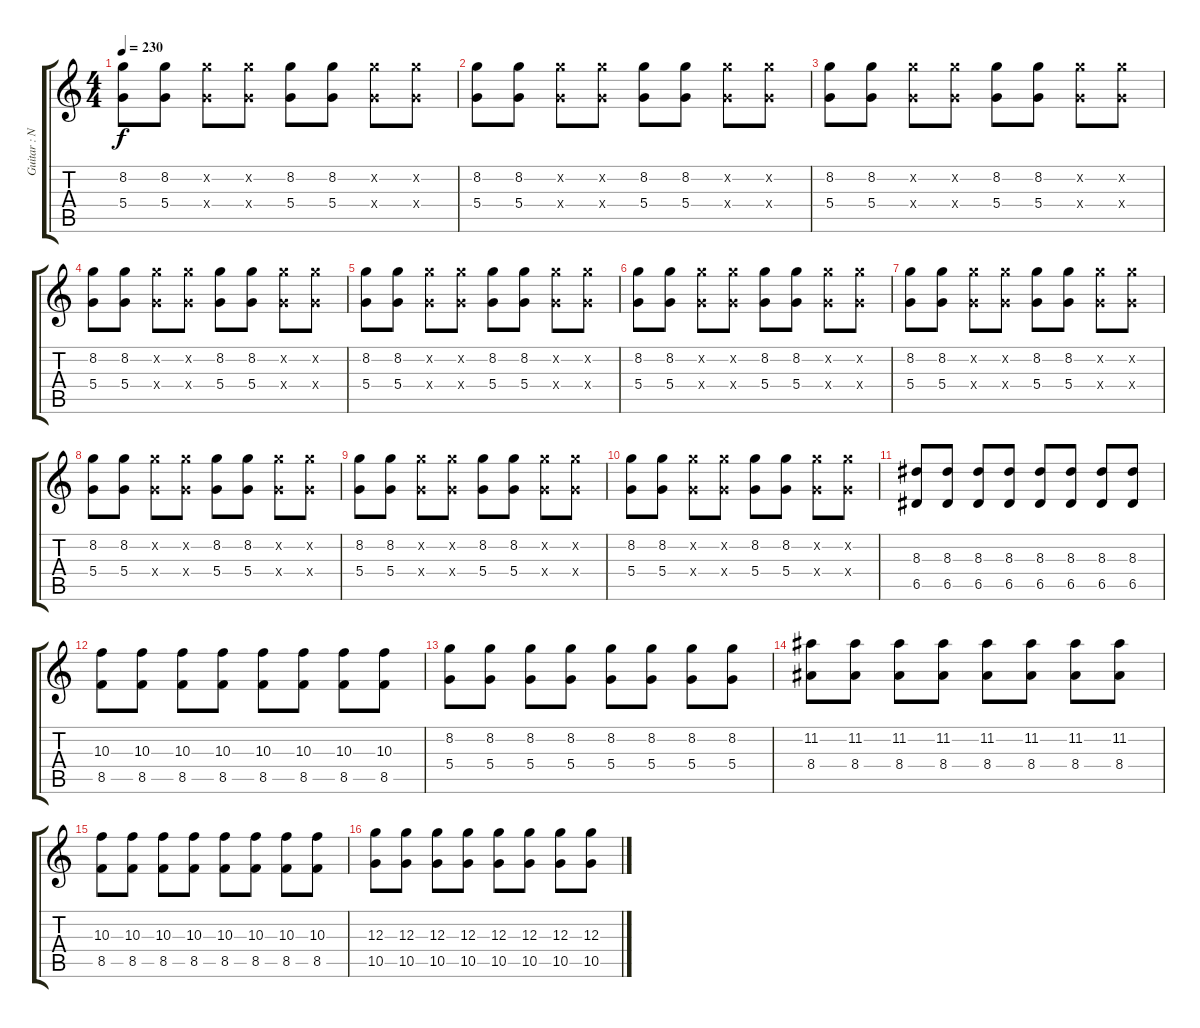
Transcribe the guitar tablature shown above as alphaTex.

\track ("Guitar : Nakano Azusa - Nyan" "Guitar : N") {instrument overdrivenguitar}
\staff {score tabs}
\tuning (E4 B3 G3 D3 A2 E2) {hide}
\ts (4 4)
\tempo 230
\clef g2
\ks c
(8.2 5.4).8{dy f} (8.2 5.4).8 (8.2{x} 5.4{x}).8 (8.2{x} 5.4{x}).8 (8.2 5.4).8 (8.2 5.4).8 (8.2{x} 5.4{x}).8 (8.2{x} 5.4{x}).8 |
(8.2 5.4).8 (8.2 5.4).8 (8.2{x} 5.4{x}).8 (8.2{x} 5.4{x}).8 (8.2 5.4).8 (8.2 5.4).8 (8.2{x} 5.4{x}).8 (8.2{x} 5.4{x}).8 |
(8.2 5.4).8 (8.2 5.4).8 (8.2{x} 5.4{x}).8 (8.2{x} 5.4{x}).8 (8.2 5.4).8 (8.2 5.4).8 (8.2{x} 5.4{x}).8 (8.2{x} 5.4{x}).8 |
(8.2 5.4).8 (8.2 5.4).8 (8.2{x} 5.4{x}).8 (8.2{x} 5.4{x}).8 (8.2 5.4).8 (8.2 5.4).8 (8.2{x} 5.4{x}).8 (8.2{x} 5.4{x}).8 |
(8.2 5.4).8 (8.2 5.4).8 (8.2{x} 5.4{x}).8 (8.2{x} 5.4{x}).8 (8.2 5.4).8 (8.2 5.4).8 (8.2{x} 5.4{x}).8 (8.2{x} 5.4{x}).8 |
(8.2 5.4).8 (8.2 5.4).8 (8.2{x} 5.4{x}).8 (8.2{x} 5.4{x}).8 (8.2 5.4).8 (8.2 5.4).8 (8.2{x} 5.4{x}).8 (8.2{x} 5.4{x}).8 |
(8.2 5.4).8 (8.2 5.4).8 (8.2{x} 5.4{x}).8 (8.2{x} 5.4{x}).8 (8.2 5.4).8 (8.2 5.4).8 (8.2{x} 5.4{x}).8 (8.2{x} 5.4{x}).8 |
(8.2 5.4).8 (8.2 5.4).8 (8.2{x} 5.4{x}).8 (8.2{x} 5.4{x}).8 (8.2 5.4).8 (8.2 5.4).8 (8.2{x} 5.4{x}).8 (8.2{x} 5.4{x}).8 |
(8.2 5.4).8 (8.2 5.4).8 (8.2{x} 5.4{x}).8 (8.2{x} 5.4{x}).8 (8.2 5.4).8 (8.2 5.4).8 (8.2{x} 5.4{x}).8 (8.2{x} 5.4{x}).8 |
(8.2 5.4).8 (8.2 5.4).8 (8.2{x} 5.4{x}).8 (8.2{x} 5.4{x}).8 (8.2 5.4).8 (8.2 5.4).8 (8.2{x} 5.4{x}).8 (8.2{x} 5.4{x}).8 |
(8.3 6.5).8{volume 14} (8.3 6.5).8 (8.3 6.5).8 (8.3 6.5).8 (8.3 6.5).8 (8.3 6.5).8 (8.3 6.5).8 (8.3 6.5).8 |
(10.3 8.5).8 (10.3 8.5).8 (10.3 8.5).8 (10.3 8.5).8 (10.3 8.5).8 (10.3 8.5).8 (10.3 8.5).8 (10.3 8.5).8 |
(8.2 5.4).8 (8.2 5.4).8 (8.2 5.4).8 (8.2 5.4).8 (8.2 5.4).8 (8.2 5.4).8 (8.2 5.4).8 (8.2 5.4).8 |
(11.2 8.4).8 (11.2 8.4).8 (11.2 8.4).8 (11.2 8.4).8 (11.2 8.4).8 (11.2 8.4).8 (11.2 8.4).8 (11.2 8.4).8 |
(10.3 8.5).8 (10.3 8.5).8 (10.3 8.5).8 (10.3 8.5).8 (10.3 8.5).8 (10.3 8.5).8 (10.3 8.5).8 (10.3 8.5).8 |
(12.3 10.5).8 (12.3 10.5).8 (12.3 10.5).8 (12.3 10.5).8 (12.3 10.5).8 (12.3 10.5).8 (12.3 10.5).8 (12.3 10.5).8
